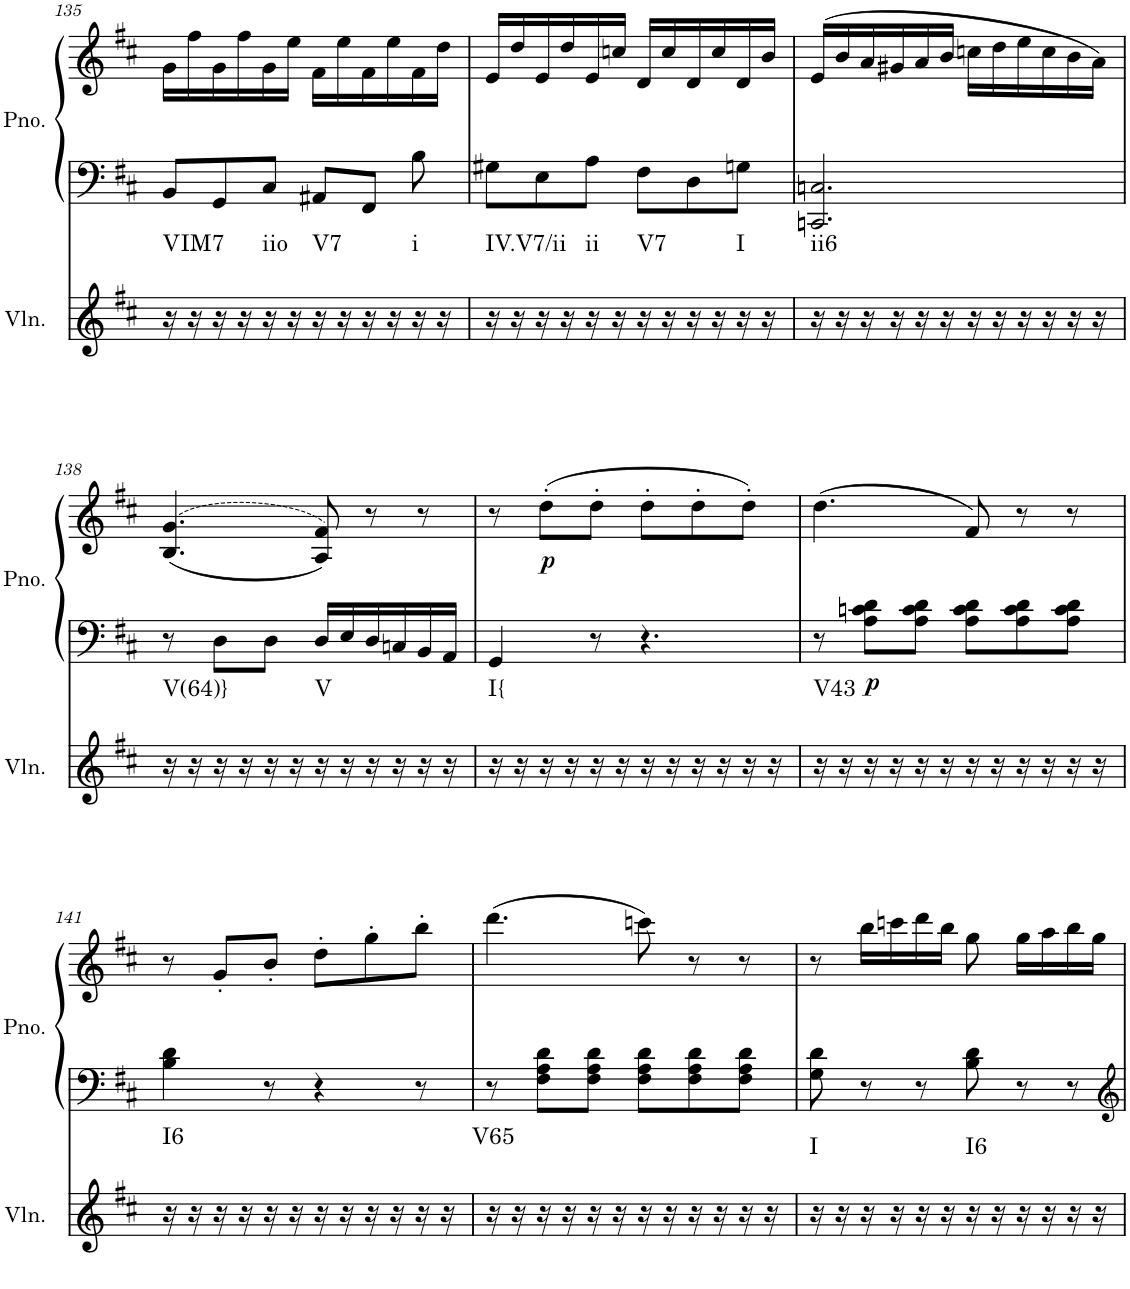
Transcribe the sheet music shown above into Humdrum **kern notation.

**kern	**harte	**kern	**kern	**dynam
*part2	*part2	*part1	*part1	*part1
*staff3	*	*staff2	*staff1	*staff1/2
*I"Violin	*	*I"Piano, Piano right	*	*
*I'Vln.	*	*I'Pno.	*	*
!!LO:PB:g=z
*clefG2	*	*clefF4	*clefG2	*
*k[f#c#]	*	*k[f#c#]	*k[f#c#]	*
*M6/8	*	*M6/8	*M6/8	*
=135	=135	=135	=135	=135
!	!LO:H:kt=VIM7	!	!	!
16r	N	8BB/L	16g\LL	.
16r	.	.	16ff#\	.
16r	.	8GG/	16g\	.
16r	.	.	16ff#\	.
!	!LO:H:kt=iio	!	!	!
16r	N	8C#/J	16g\	.
16r	.	.	16ee\JJ	.
!	!LO:H:kt=V7	!	!	!
16r	N	8AA#X/L	16f#\LL	.
16r	.	.	16ee\	.
16r	.	8FF#/J	16f#\	.
16r	.	.	16ee\	.
!	!LO:H:kt=i	!	!	!
16r	N	8B\	16f#\	.
16r	.	.	16dd\JJ	.
=136	=136	=136	=136	=136
!	!LO:H:kt=IV.V7/ii	!	!	!
16r	N	8G#X\L	16e/LL	.
16r	.	.	16dd/	.
16r	.	8E\	16e/	.
16r	.	.	16dd/	.
!	!LO:H:kt=ii	!	!	!
16r	N	8A\J	16e/	.
16r	.	.	16ccn/JJ	.
!	!LO:H:kt=V7	!	!	!
16r	N	8F#\L	16d/LL	.
16r	.	.	16cc/	.
16r	.	8D\	16d/	.
16r	.	.	16cc/	.
!	!LO:H:kt=I	!	!	!
16r	N	8Gn\J	16d/	.
16r	.	.	16b/JJ	.
=137	=137	=137	=137	=137
!	!LO:H:kt=ii6	!	!	!
16r	N	2.CCn/ 2.Cn/	(16e/LL	.
16r	.	.	16b/	.
16r	.	.	16a/	.
16r	.	.	16g#X/	.
16r	.	.	16a/	.
16r	.	.	16b/JJ	.
16r	.	.	16ccn\LL	.
16r	.	.	16dd\	.
16r	.	.	16ee\	.
16r	.	.	16cc\	.
16r	.	.	16b\	.
16r	.	.	16a\JJ)	.
!!LO:LB:g=z
=138	=138	=138	=138	=138
!	!LO:H:kt=V(64)}	!	!	!
16r	N	8r	(>(4.B/ 4.g/	.
16r	.	.	.	.
16r	.	8D\L	.	.
16r	.	.	.	.
16r	.	8D\J	.	.
16r	.	.	.	.
!	!LO:H:kt=V	!	!	!
16r	N	16D/LL	8A/ 8f#/))	.
16r	.	16E/	.	.
16r	.	16D/	8r	.
16r	.	16Cn/	.	.
16r	.	16BB/	8r	.
16r	.	16AA/JJ	.	.
=139	=139	=139	=139	=139
!	!LO:H:kt=I{	!	!	!
16r	N	4GG/	8r	.
16r	.	.	.	.
!	!	!	!	!LO:DY:b
16r	.	.	(8dd'\L	p
16r	.	.	.	.
16r	.	8r	8dd'\J	.
16r	.	.	.	.
16r	.	4.r	8dd'\L	.
16r	.	.	.	.
16r	.	.	8dd'\	.
16r	.	.	.	.
16r	.	.	8dd'\J)	.
16r	.	.	.	.
=140	=140	=140	=140	=140
!	!LO:H:kt=V43	!	!	!
16r	N	8r	(4.dd\	.
16r	.	.	.	.
!	!	!	!	!LO:DY:b=2
16r	.	8A\ 8cn\ 8d\L	.	p
16r	.	.	.	.
16r	.	8A\ 8c\ 8d\J	.	.
16r	.	.	.	.
16r	.	8A\ 8c\ 8d\L	8f#/)	.
16r	.	.	.	.
16r	.	8A\ 8c\ 8d\	8r	.
16r	.	.	.	.
16r	.	8A\ 8c\ 8d\J	8r	.
16r	.	.	.	.
!!LO:LB:g=z
=141	=141	=141	=141	=141
!	!LO:H:kt=I6	!	!	!
16r	N	4B\ 4d\	8r	.
16r	.	.	.	.
16r	.	.	8g'/L	.
16r	.	.	.	.
16r	.	8r	8b'/J	.
16r	.	.	.	.
16r	.	4r	8dd'\L	.
16r	.	.	.	.
16r	.	.	8gg'\	.
16r	.	.	.	.
16r	.	8r	8bb'\J	.
16r	.	.	.	.
=142	=142	=142	=142	=142
!	!LO:H:kt=V65	!	!	!
16r	N	8r	(4.ddd\	.
16r	.	.	.	.
16r	.	8F#\ 8A\ 8d\L	.	.
16r	.	.	.	.
16r	.	8F#\ 8A\ 8d\J	.	.
16r	.	.	.	.
16r	.	8F#\ 8A\ 8d\L	8cccn\)	.
16r	.	.	.	.
16r	.	8F#\ 8A\ 8d\	8r	.
16r	.	.	.	.
16r	.	8F#\ 8A\ 8d\J	8r	.
16r	.	.	.	.
=143	=143	=143	=143	=143
!	!LO:H:kt=I	!	!	!
16r	N	8G\ 8d\	8r	.
16r	.	.	.	.
16r	.	8r	16bb\LL	.
16r	.	.	16cccn\	.
16r	.	8r	16ddd\	.
16r	.	.	16bb\JJ	.
!	!LO:H:kt=I6	!	!	!
16r	N	8B\ 8d\	8gg\	.
16r	.	.	.	.
16r	.	8r	16gg\LL	.
16r	.	.	16aa\	.
16r	.	8r	16bb\	.
16r	.	.	16gg\JJ	.
=	=	=	=	=
*-	*-	*-	*-	*-
